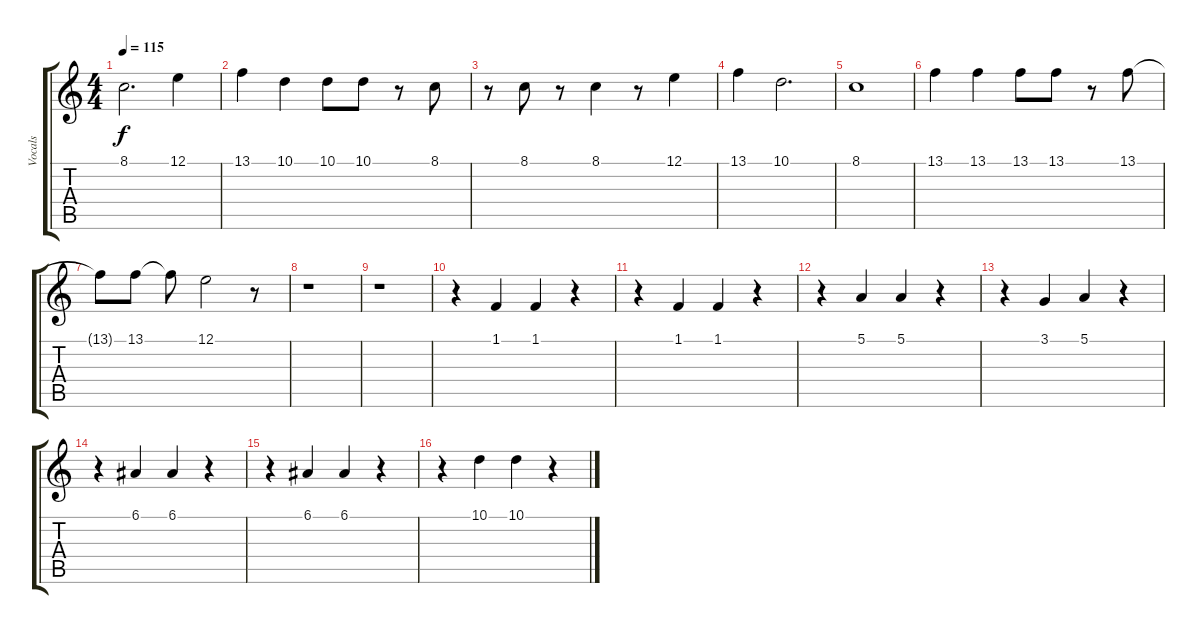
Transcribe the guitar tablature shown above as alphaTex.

\track ("Vocals" "Vocals") {instrument tenorsax}
\staff {score tabs}
\tuning (E4 B3 G3 D3 A2 E2) {hide}
\ts (4 4)
\tempo 115
\clef g2
\ks c
8.1.2{d dy f} 12.1.4 |
13.1.4 10.1.4 10.1.8 10.1.8 r.8 8.1.8 |
r.8 8.1.8 r.8 8.1.4 r.8 12.1.4 |
13.1.4 10.1.2{d} |
8.1.1 |
13.1.4 13.1.4 13.1.8 13.1.8 r.8 13.1.8 |
13.1{t}.8 13.1.8 13.1{t}.8 12.1.2 r.8 |
r.1 |
r.1 |
r.4 1.1.4 1.1.4 r.4 |
r.4 1.1.4 1.1.4 r.4 |
r.4 5.1.4 5.1.4 r.4 |
r.4 3.1.4 5.1.4 r.4 |
r.4 6.1.4 6.1.4 r.4 |
r.4 6.1.4 6.1.4 r.4 |
r.4 10.1.4 10.1.4 r.4
